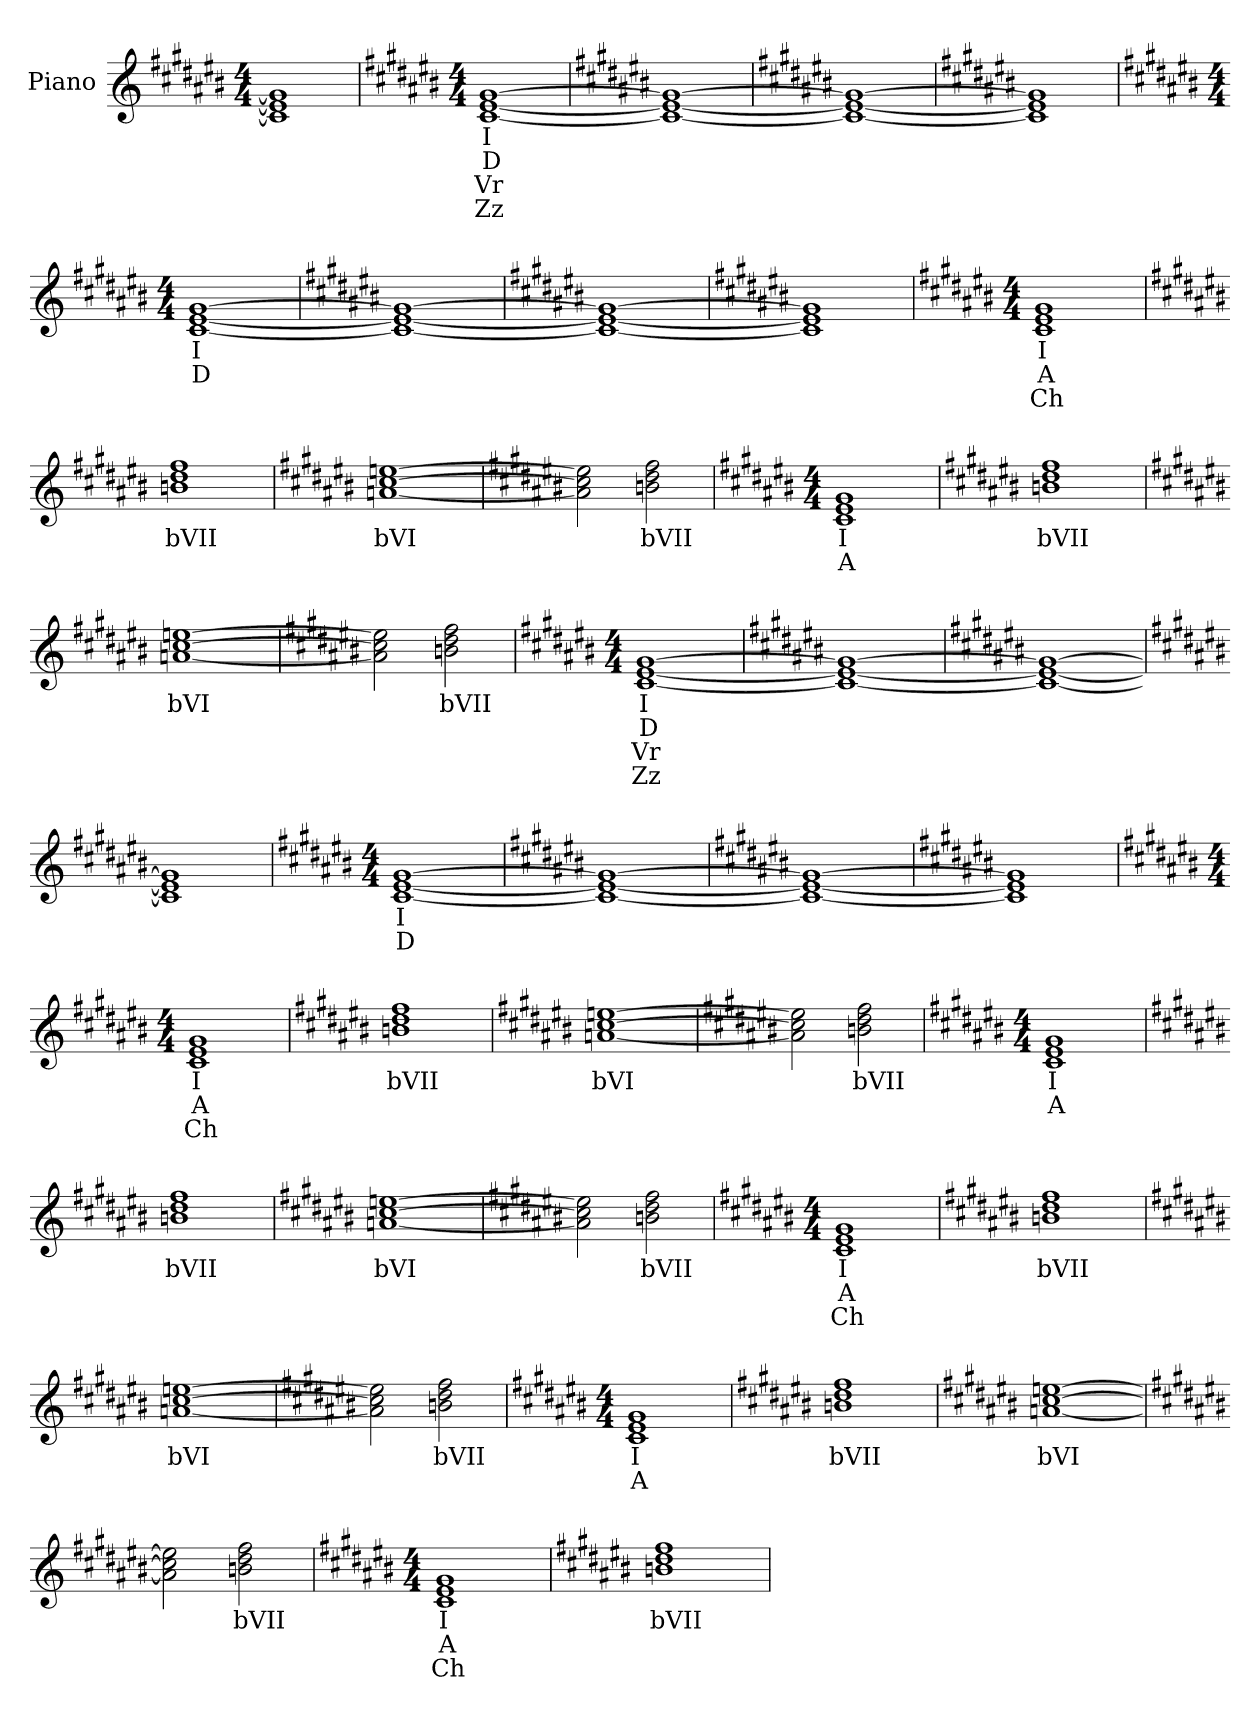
**kern	**text	**text	**text	**text
*part1	*part1	*part1	*part1	*part1
*staff1	*staff1	*staff1	*staff1	*staff1
*I"Piano	*	*	*	*
*I'Pno	*	*	*	*
*k[f#c#g#d#a#e#b#]	*	*	*	*
*C#:	*	*	*	*
*M4/4	*	*	*	*
=	=	=	=	=
1c#] 1e#] 1g#]	.	.	.	.
=	=	=	=	=
*k[f#c#g#d#a#e#b#]	*	*	*	*
*C#:	*	*	*	*
*M4/4	*	*	*	*
[1c# [1e# [1g#	I	D	Vr	Zz
=	=	=	=	=
*k[f#c#g#d#a#e#b#]	*	*	*	*
*C#:	*	*	*	*
1c#_ 1e#_ 1g#_	.	.	.	.
=	=	=	=	=
*k[f#c#g#d#a#e#b#]	*	*	*	*
*C#:	*	*	*	*
1c#_ 1e#_ 1g#_	.	.	.	.
=	=	=	=	=
*k[f#c#g#d#a#e#b#]	*	*	*	*
*C#:	*	*	*	*
1c#] 1e#] 1g#]	.	.	.	.
=	=	=	=	=
*k[f#c#g#d#a#e#b#]	*	*	*	*
*C#:	*	*	*	*
*M4/4	*	*	*	*
[1c# [1e# [1g#	I	D	.	.
=	=	=	=	=
*k[f#c#g#d#a#e#b#]	*	*	*	*
*C#:	*	*	*	*
1c#_ 1e#_ 1g#_	.	.	.	.
=	=	=	=	=
*k[f#c#g#d#a#e#b#]	*	*	*	*
*C#:	*	*	*	*
1c#_ 1e#_ 1g#_	.	.	.	.
=	=	=	=	=
*k[f#c#g#d#a#e#b#]	*	*	*	*
*C#:	*	*	*	*
1c#] 1e#] 1g#]	.	.	.	.
=	=	=	=	=
*k[f#c#g#d#a#e#b#]	*	*	*	*
*C#:	*	*	*	*
*M4/4	*	*	*	*
1c# 1e# 1g#	I	A	Ch	.
=	=	=	=	=
*k[f#c#g#d#a#e#b#]	*	*	*	*
*C#:	*	*	*	*
1bn 1dd# 1ff#	bVII	.	.	.
=	=	=	=	=
*k[f#c#g#d#a#e#b#]	*	*	*	*
*C#:	*	*	*	*
[1an [1cc# [1een	bVI	.	.	.
=	=	=	=	=
*k[f#c#g#d#a#e#b#]	*	*	*	*
*C#:	*	*	*	*
2an] 2cc#] 2een]	.	.	.	.
2bn 2dd# 2ff#	bVII	.	.	.
=	=	=	=	=
*k[f#c#g#d#a#e#b#]	*	*	*	*
*C#:	*	*	*	*
*M4/4	*	*	*	*
1c# 1e# 1g#	I	A	.	.
=	=	=	=	=
*k[f#c#g#d#a#e#b#]	*	*	*	*
*C#:	*	*	*	*
1bn 1dd# 1ff#	bVII	.	.	.
=	=	=	=	=
*k[f#c#g#d#a#e#b#]	*	*	*	*
*C#:	*	*	*	*
[1an [1cc# [1een	bVI	.	.	.
=	=	=	=	=
*k[f#c#g#d#a#e#b#]	*	*	*	*
*C#:	*	*	*	*
2an] 2cc#] 2een]	.	.	.	.
2bn 2dd# 2ff#	bVII	.	.	.
=	=	=	=	=
*k[f#c#g#d#a#e#b#]	*	*	*	*
*C#:	*	*	*	*
*M4/4	*	*	*	*
[1c# [1e# [1g#	I	D	Vr	Zz
=	=	=	=	=
*k[f#c#g#d#a#e#b#]	*	*	*	*
*C#:	*	*	*	*
1c#_ 1e#_ 1g#_	.	.	.	.
=	=	=	=	=
*k[f#c#g#d#a#e#b#]	*	*	*	*
*C#:	*	*	*	*
1c#_ 1e#_ 1g#_	.	.	.	.
=	=	=	=	=
*k[f#c#g#d#a#e#b#]	*	*	*	*
*C#:	*	*	*	*
1c#] 1e#] 1g#]	.	.	.	.
=	=	=	=	=
*k[f#c#g#d#a#e#b#]	*	*	*	*
*C#:	*	*	*	*
*M4/4	*	*	*	*
[1c# [1e# [1g#	I	D	.	.
=	=	=	=	=
*k[f#c#g#d#a#e#b#]	*	*	*	*
*C#:	*	*	*	*
1c#_ 1e#_ 1g#_	.	.	.	.
=	=	=	=	=
*k[f#c#g#d#a#e#b#]	*	*	*	*
*C#:	*	*	*	*
1c#_ 1e#_ 1g#_	.	.	.	.
=	=	=	=	=
*k[f#c#g#d#a#e#b#]	*	*	*	*
*C#:	*	*	*	*
1c#] 1e#] 1g#]	.	.	.	.
=	=	=	=	=
*k[f#c#g#d#a#e#b#]	*	*	*	*
*C#:	*	*	*	*
*M4/4	*	*	*	*
1c# 1e# 1g#	I	A	Ch	.
=	=	=	=	=
*k[f#c#g#d#a#e#b#]	*	*	*	*
*C#:	*	*	*	*
1bn 1dd# 1ff#	bVII	.	.	.
=	=	=	=	=
*k[f#c#g#d#a#e#b#]	*	*	*	*
*C#:	*	*	*	*
[1an [1cc# [1een	bVI	.	.	.
=	=	=	=	=
*k[f#c#g#d#a#e#b#]	*	*	*	*
*C#:	*	*	*	*
2an] 2cc#] 2een]	.	.	.	.
2bn 2dd# 2ff#	bVII	.	.	.
=	=	=	=	=
*k[f#c#g#d#a#e#b#]	*	*	*	*
*C#:	*	*	*	*
*M4/4	*	*	*	*
1c# 1e# 1g#	I	A	.	.
=	=	=	=	=
*k[f#c#g#d#a#e#b#]	*	*	*	*
*C#:	*	*	*	*
1bn 1dd# 1ff#	bVII	.	.	.
=	=	=	=	=
*k[f#c#g#d#a#e#b#]	*	*	*	*
*C#:	*	*	*	*
[1an [1cc# [1een	bVI	.	.	.
=	=	=	=	=
*k[f#c#g#d#a#e#b#]	*	*	*	*
*C#:	*	*	*	*
2an] 2cc#] 2een]	.	.	.	.
2bn 2dd# 2ff#	bVII	.	.	.
=	=	=	=	=
*k[f#c#g#d#a#e#b#]	*	*	*	*
*C#:	*	*	*	*
*M4/4	*	*	*	*
1c# 1e# 1g#	I	A	Ch	.
=	=	=	=	=
*k[f#c#g#d#a#e#b#]	*	*	*	*
*C#:	*	*	*	*
1bn 1dd# 1ff#	bVII	.	.	.
=	=	=	=	=
*k[f#c#g#d#a#e#b#]	*	*	*	*
*C#:	*	*	*	*
[1an [1cc# [1een	bVI	.	.	.
=	=	=	=	=
*k[f#c#g#d#a#e#b#]	*	*	*	*
*C#:	*	*	*	*
2an] 2cc#] 2een]	.	.	.	.
2bn 2dd# 2ff#	bVII	.	.	.
=	=	=	=	=
*k[f#c#g#d#a#e#b#]	*	*	*	*
*C#:	*	*	*	*
*M4/4	*	*	*	*
1c# 1e# 1g#	I	A	.	.
=	=	=	=	=
*k[f#c#g#d#a#e#b#]	*	*	*	*
*C#:	*	*	*	*
1bn 1dd# 1ff#	bVII	.	.	.
=	=	=	=	=
*k[f#c#g#d#a#e#b#]	*	*	*	*
*C#:	*	*	*	*
[1an [1cc# [1een	bVI	.	.	.
=	=	=	=	=
*k[f#c#g#d#a#e#b#]	*	*	*	*
*C#:	*	*	*	*
2an] 2cc#] 2een]	.	.	.	.
2bn 2dd# 2ff#	bVII	.	.	.
=	=	=	=	=
*k[f#c#g#d#a#e#b#]	*	*	*	*
*C#:	*	*	*	*
*M4/4	*	*	*	*
1c# 1e# 1g#	I	A	Ch	.
=	=	=	=	=
*k[f#c#g#d#a#e#b#]	*	*	*	*
*C#:	*	*	*	*
1bn 1dd# 1ff#	bVII	.	.	.
=	=	=	=	=
*-	*-	*-	*-	*-
